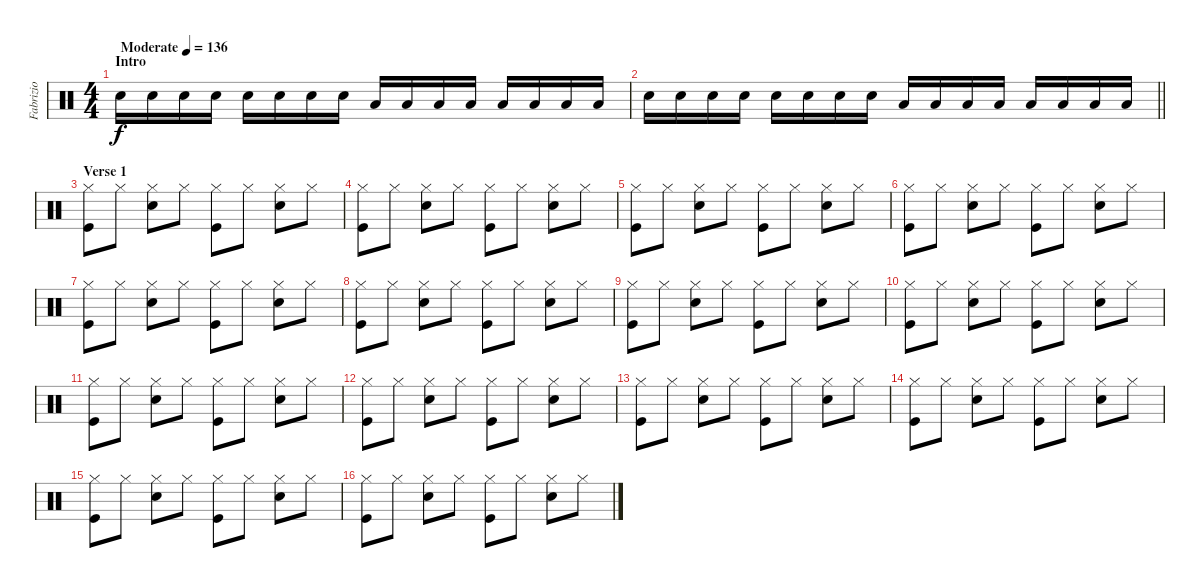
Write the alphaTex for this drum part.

\track ("Fabrizio" "Fabrizio") {instrument percussion}
\staff {score}
\articulation defaults
\ts (4 4)
\section ("" "Intro")
\tempo (136 "Moderate")
\clef neutral
\ks c "Snare (hit) 2".16{dy f} "Snare (hit) 2".16 "Snare (hit) 2".16 "Snare (hit) 2".16 "Snare (hit) 2".16 "Snare (hit) 2".16 "Snare (hit) 2".16 "Snare (hit) 2".16 "Low Tom (hit)".16 "Low Tom (hit)".16 "Low Tom (hit)".16 "Low Tom (hit)".16 "Low Tom (hit)".16 "Low Tom (hit)".16 "Low Tom (hit)".16 "Low Tom (hit)".16
|
\barLineRight lightlight "Snare (hit) 2".16 "Snare (hit) 2".16 "Snare (hit) 2".16 "Snare (hit) 2".16 "Snare (hit) 2".16 "Snare (hit) 2".16 "Snare (hit) 2".16 "Snare (hit) 2".16 "Low Tom (hit)".16 "Low Tom (hit)".16 "Low Tom (hit)".16 "Low Tom (hit)".16 "Low Tom (hit)".16 "Low Tom (hit)".16 "Low Tom (hit)".16 "Low Tom (hit)".16
|
\section ("" "Verse 1")
("Hi-Hat (closed)" "Kick (hit)").8 "Hi-Hat (closed)".8 ("Hi-Hat (closed)" "Snare (hit) 2").8 "Hi-Hat (closed)".8 ("Hi-Hat (closed)" "Kick (hit)").8 "Hi-Hat (closed)".8 ("Hi-Hat (closed)" "Snare (hit) 2").8 "Hi-Hat (closed)".8 |
("Hi-Hat (closed)" "Kick (hit)").8 "Hi-Hat (closed)".8 ("Hi-Hat (closed)" "Snare (hit) 2").8 "Hi-Hat (closed)".8 ("Hi-Hat (closed)" "Kick (hit)").8 "Hi-Hat (closed)".8 ("Hi-Hat (closed)" "Snare (hit) 2").8 "Hi-Hat (closed)".8 |
("Hi-Hat (closed)" "Kick (hit)").8 "Hi-Hat (closed)".8 ("Hi-Hat (closed)" "Snare (hit) 2").8 "Hi-Hat (closed)".8 ("Hi-Hat (closed)" "Kick (hit)").8 "Hi-Hat (closed)".8 ("Hi-Hat (closed)" "Snare (hit) 2").8 "Hi-Hat (closed)".8 |
("Hi-Hat (closed)" "Kick (hit)").8 "Hi-Hat (closed)".8 ("Hi-Hat (closed)" "Snare (hit) 2").8 "Hi-Hat (closed)".8 ("Hi-Hat (closed)" "Kick (hit)").8 "Hi-Hat (closed)".8 ("Hi-Hat (closed)" "Snare (hit) 2").8 "Hi-Hat (closed)".8 |
("Hi-Hat (closed)" "Kick (hit)").8 "Hi-Hat (closed)".8 ("Hi-Hat (closed)" "Snare (hit) 2").8 "Hi-Hat (closed)".8 ("Hi-Hat (closed)" "Kick (hit)").8 "Hi-Hat (closed)".8 ("Hi-Hat (closed)" "Snare (hit) 2").8 "Hi-Hat (closed)".8 |
("Hi-Hat (closed)" "Kick (hit)").8 "Hi-Hat (closed)".8 ("Hi-Hat (closed)" "Snare (hit) 2").8 "Hi-Hat (closed)".8 ("Hi-Hat (closed)" "Kick (hit)").8 "Hi-Hat (closed)".8 ("Hi-Hat (closed)" "Snare (hit) 2").8 "Hi-Hat (closed)".8 |
("Hi-Hat (closed)" "Kick (hit)").8 "Hi-Hat (closed)".8 ("Hi-Hat (closed)" "Snare (hit) 2").8 "Hi-Hat (closed)".8 ("Hi-Hat (closed)" "Kick (hit)").8 "Hi-Hat (closed)".8 ("Hi-Hat (closed)" "Snare (hit) 2").8 "Hi-Hat (closed)".8 |
("Hi-Hat (closed)" "Kick (hit)").8 "Hi-Hat (closed)".8 ("Hi-Hat (closed)" "Snare (hit) 2").8 "Hi-Hat (closed)".8 ("Hi-Hat (closed)" "Kick (hit)").8 "Hi-Hat (closed)".8 ("Hi-Hat (closed)" "Snare (hit) 2").8 "Hi-Hat (closed)".8 |
("Hi-Hat (closed)" "Kick (hit)").8 "Hi-Hat (closed)".8 ("Hi-Hat (closed)" "Snare (hit) 2").8 "Hi-Hat (closed)".8 ("Hi-Hat (closed)" "Kick (hit)").8 "Hi-Hat (closed)".8 ("Hi-Hat (closed)" "Snare (hit) 2").8 "Hi-Hat (closed)".8 |
("Hi-Hat (closed)" "Kick (hit)").8 "Hi-Hat (closed)".8 ("Hi-Hat (closed)" "Snare (hit) 2").8 "Hi-Hat (closed)".8 ("Hi-Hat (closed)" "Kick (hit)").8 "Hi-Hat (closed)".8 ("Hi-Hat (closed)" "Snare (hit) 2").8 "Hi-Hat (closed)".8 |
("Hi-Hat (closed)" "Kick (hit)").8 "Hi-Hat (closed)".8 ("Hi-Hat (closed)" "Snare (hit) 2").8 "Hi-Hat (closed)".8 ("Hi-Hat (closed)" "Kick (hit)").8 "Hi-Hat (closed)".8 ("Hi-Hat (closed)" "Snare (hit) 2").8 "Hi-Hat (closed)".8 |
("Hi-Hat (closed)" "Kick (hit)").8 "Hi-Hat (closed)".8 ("Hi-Hat (closed)" "Snare (hit) 2").8 "Hi-Hat (closed)".8 ("Hi-Hat (closed)" "Kick (hit)").8 "Hi-Hat (closed)".8 ("Hi-Hat (closed)" "Snare (hit) 2").8 "Hi-Hat (closed)".8 |
("Hi-Hat (closed)" "Kick (hit)").8 "Hi-Hat (closed)".8 ("Hi-Hat (closed)" "Snare (hit) 2").8 "Hi-Hat (closed)".8 ("Hi-Hat (closed)" "Kick (hit)").8 "Hi-Hat (closed)".8 ("Hi-Hat (closed)" "Snare (hit) 2").8 "Hi-Hat (closed)".8 |
("Hi-Hat (closed)" "Kick (hit)").8 "Hi-Hat (closed)".8 ("Hi-Hat (closed)" "Snare (hit) 2").8 "Hi-Hat (closed)".8 ("Hi-Hat (closed)" "Kick (hit)").8 "Hi-Hat (closed)".8 ("Hi-Hat (closed)" "Snare (hit) 2").8 "Hi-Hat (closed)".8
